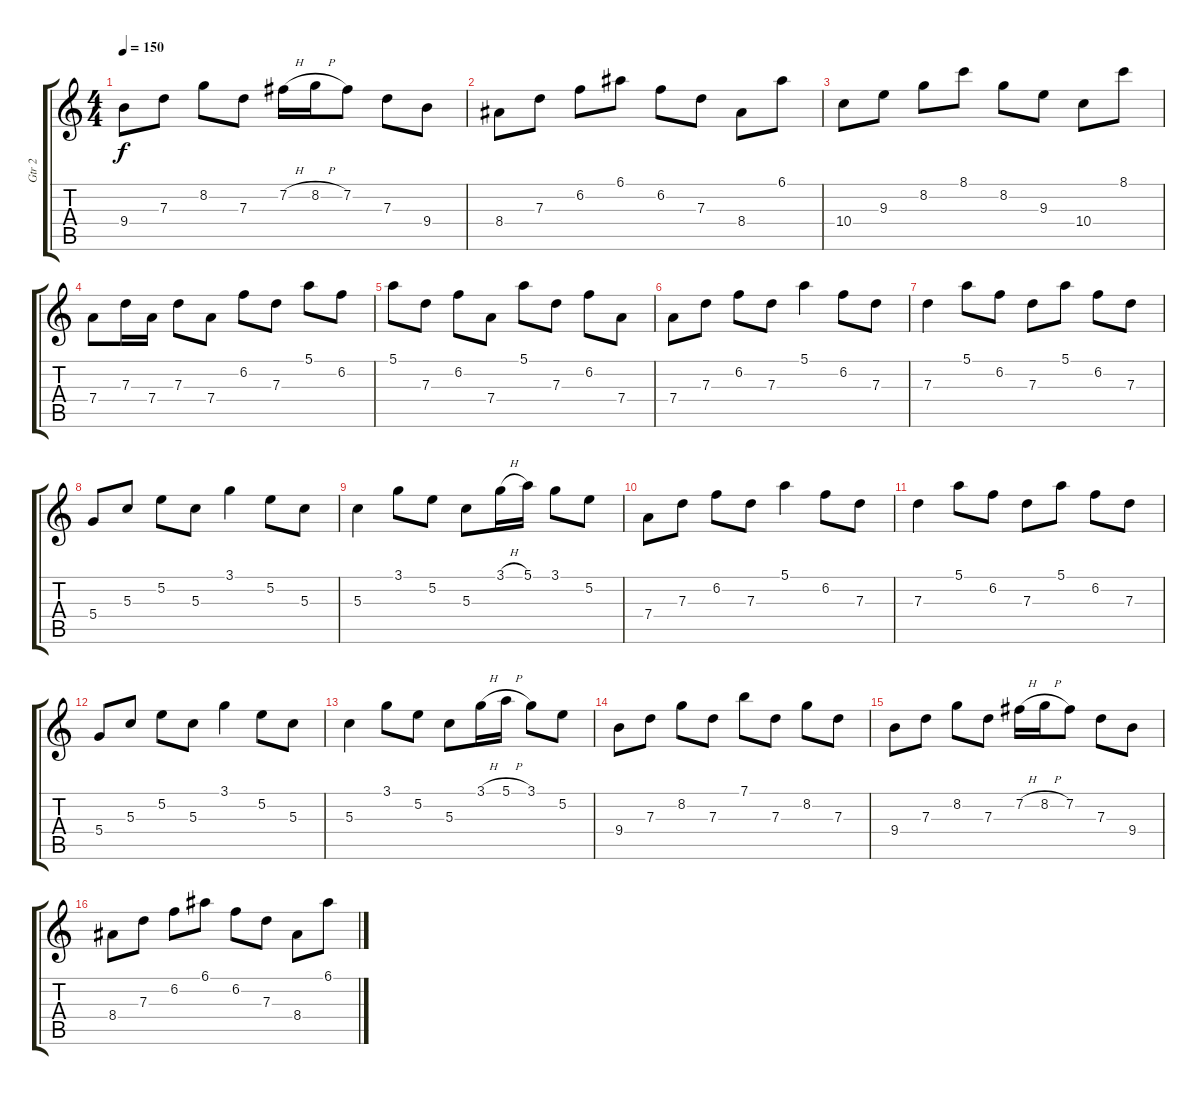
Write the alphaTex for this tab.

\track ("Gtr 2" "Gtr 2") {instrument acousticguitarsteel}
\staff {score tabs}
\tuning (E4 B3 G3 D3 A2 E2) {hide}
\ts (4 4)
\tempo 150
\clef g2
\ks c
9.4.8{dy f} 7.3.8 8.2.8 7.3.8 7.2{h}.16 8.2{h}.16 7.2.8 7.3.8 9.4.8 |
8.4.8 7.3.8 6.2.8 6.1.8 6.2.8 7.3.8 8.4.8 6.1.8 |
10.4.8 9.3.8 8.2.8 8.1.8 8.2.8 9.3.8 10.4.8 8.1.8 |
7.4.8 7.3.16 7.4.16 7.3.8 7.4.8 6.2.8 7.3.8 5.1.8 6.2.8 |
5.1.8 7.3.8 6.2.8 7.4.8 5.1.8 7.3.8 6.2.8 7.4.8 |
7.4.8 7.3.8 6.2.8 7.3.8 5.1.4 6.2.8 7.3.8 |
7.3.4 5.1.8 6.2.8 7.3.8 5.1.8 6.2.8 7.3.8 |
5.4.8 5.3.8 5.2.8 5.3.8 3.1.4 5.2.8 5.3.8 |
5.3.4 3.1.8 5.2.8 5.3.8 3.1{h}.16 5.1.16 3.1.8 5.2.8 |
7.4.8 7.3.8 6.2.8 7.3.8 5.1.4 6.2.8 7.3.8 |
7.3.4 5.1.8 6.2.8 7.3.8 5.1.8 6.2.8 7.3.8 |
5.4.8 5.3.8 5.2.8 5.3.8 3.1.4 5.2.8 5.3.8 |
5.3.4 3.1.8 5.2.8 5.3.8 3.1{h}.16 5.1{h}.16 3.1.8 5.2.8 |
9.4.8 7.3.8 8.2.8 7.3.8 7.1.8 7.3.8 8.2.8 7.3.8 |
9.4.8 7.3.8 8.2.8 7.3.8 7.2{h}.16 8.2{h}.16 7.2.8 7.3.8 9.4.8 |
8.4.8 7.3.8 6.2.8 6.1.8 6.2.8 7.3.8 8.4.8 6.1.8
